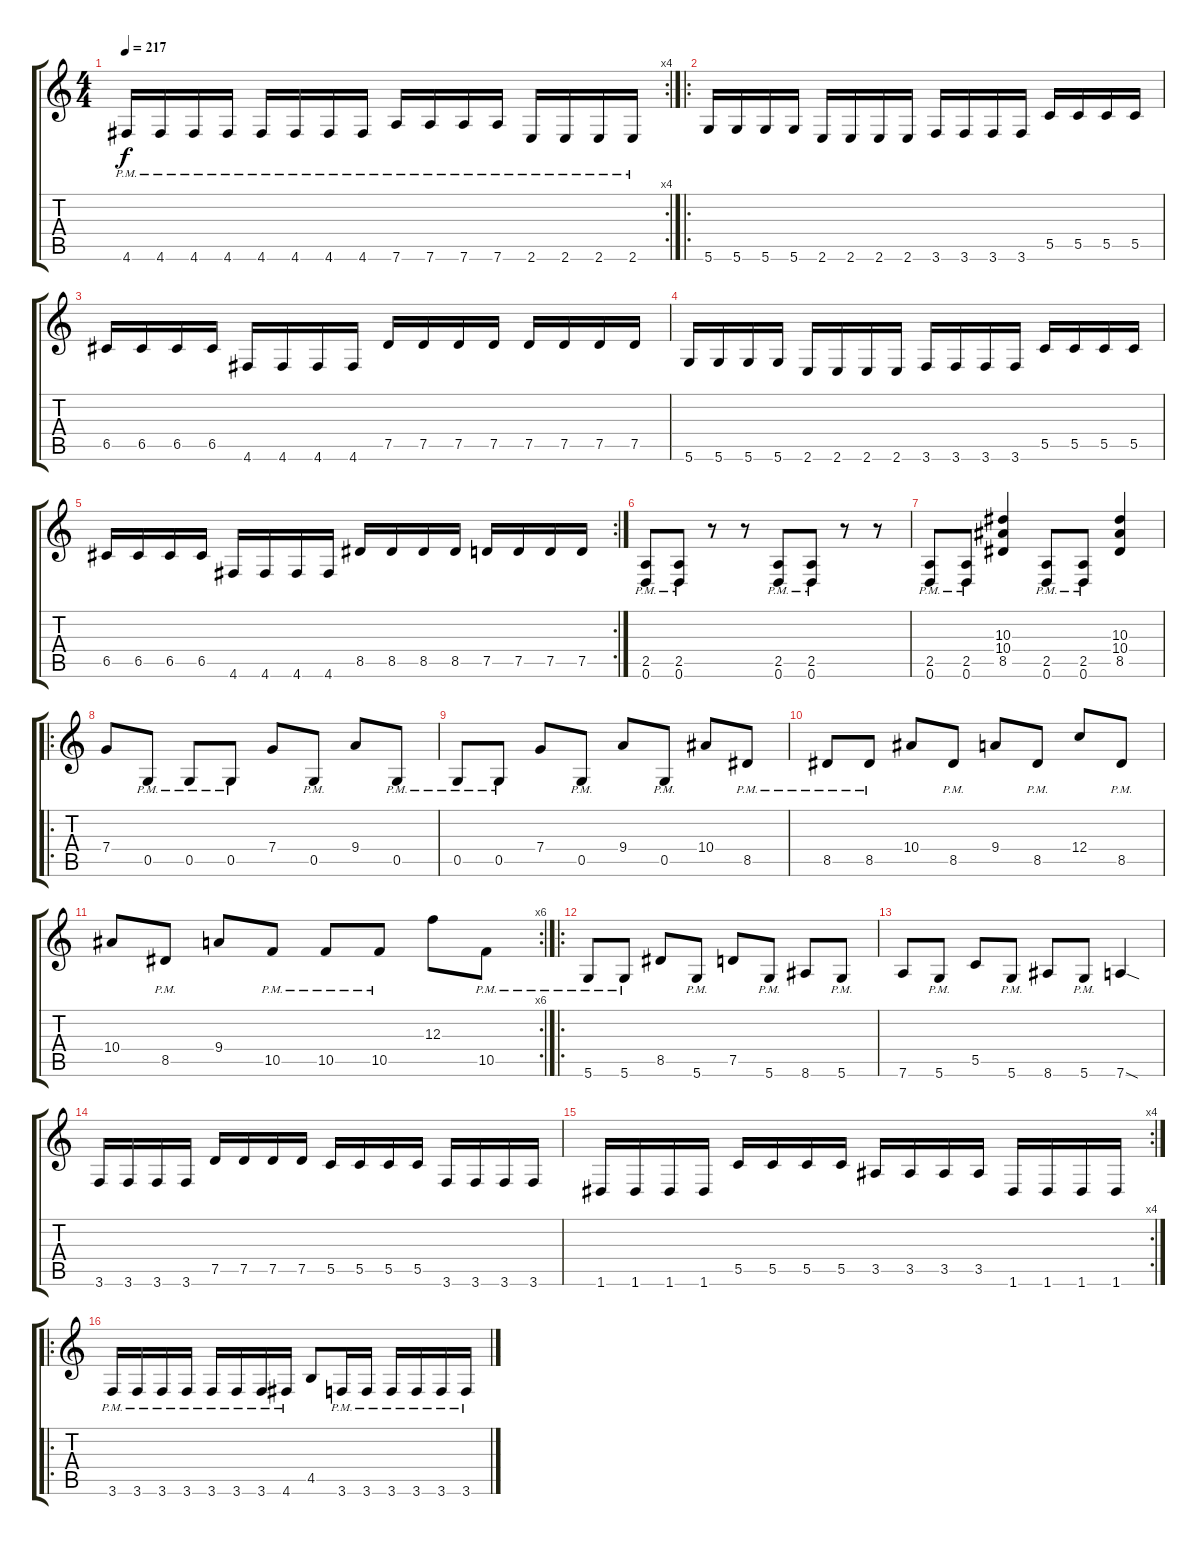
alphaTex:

\track "" {instrument distortionguitar}
\staff {score tabs}
\tuning (D4 A3 F3 C3 G2 D2) {hide}
\rc 4
\ts (4 4)
\tempo 217
\clef g2
\ks c
4.6{pm}.16{dy f} 4.6{pm}.16 4.6{pm}.16 4.6{pm}.16 4.6{pm}.16 4.6{pm}.16 4.6{pm}.16 4.6{pm}.16 7.6{pm}.16 7.6{pm}.16 7.6{pm}.16 7.6{pm}.16 2.6{pm}.16 2.6{pm}.16 2.6{pm}.16 2.6{pm}.16 |
\ro
5.6.16 5.6.16 5.6.16 5.6.16 2.6.16 2.6.16 2.6.16 2.6.16 3.6.16 3.6.16 3.6.16 3.6.16 5.5.16 5.5.16 5.5.16 5.5.16 |
6.5.16 6.5.16 6.5.16 6.5.16 4.6.16 4.6.16 4.6.16 4.6.16 7.5.16 7.5.16 7.5.16 7.5.16 7.5.16 7.5.16 7.5.16 7.5.16 |
5.6.16 5.6.16 5.6.16 5.6.16 2.6.16 2.6.16 2.6.16 2.6.16 3.6.16 3.6.16 3.6.16 3.6.16 5.5.16 5.5.16 5.5.16 5.5.16 |
\rc 2
6.5.16 6.5.16 6.5.16 6.5.16 4.6.16 4.6.16 4.6.16 4.6.16 8.5.16 8.5.16 8.5.16 8.5.16 7.5.16 7.5.16 7.5.16 7.5.16 |
(2.5{pm} 0.6{pm}).8 (2.5{pm} 0.6{pm}).8 r.8 r.8 (2.5{pm} 0.6{pm}).8 (2.5{pm} 0.6{pm}).8 r.8 r.8 |
(2.5{pm} 0.6{pm}).8 (2.5{pm} 0.6{pm}).8 (10.3 10.4 8.5).4 (2.5{pm} 0.6{pm}).8 (2.5{pm} 0.6{pm}).8 (10.3 10.4 8.5).4 |
\ro
7.4.8 0.5{pm}.8 0.5{pm}.8 0.5{pm}.8 7.4.8 0.5{pm}.8 9.4.8 0.5{pm}.8 |
0.5{pm}.8 0.5{pm}.8 7.4.8 0.5{pm}.8 9.4.8 0.5{pm}.8 10.4.8 8.5{pm}.8 |
8.5{pm}.8 8.5{pm}.8 10.4.8 8.5{pm}.8 9.4.8 8.5{pm}.8 12.4.8 8.5{pm}.8 |
\rc 6
10.4.8 8.5{pm}.8 9.4.8 10.5{pm}.8 10.5{pm}.8 10.5{pm}.8 12.3.8 10.5{pm}.8 |
\ro
5.6{pm}.8 5.6{pm}.8 8.5.8 5.6{pm}.8 7.5.8 5.6{pm}.8 8.6.8 5.6{pm}.8 |
7.6.8 5.6{pm}.8 5.5.8 5.6{pm}.8 8.6.8 5.6{pm}.8 7.6{sod}.4 |
3.6.16 3.6.16 3.6.16 3.6.16 7.5.16 7.5.16 7.5.16 7.5.16 5.5.16 5.5.16 5.5.16 5.5.16 3.6.16 3.6.16 3.6.16 3.6.16 |
\rc 4
1.6.16 1.6.16 1.6.16 1.6.16 5.5.16 5.5.16 5.5.16 5.5.16 3.5.16 3.5.16 3.5.16 3.5.16 1.6.16 1.6.16 1.6.16 1.6.16 |
\ro
3.6{pm}.16 3.6{pm}.16 3.6{pm}.16 3.6{pm}.16 3.6{pm}.16 3.6{pm}.16 3.6{pm}.16 4.6{pm}.16 4.5.8 3.6{pm}.16 3.6{pm}.16 3.6{pm}.16 3.6{pm}.16 3.6{pm}.16 3.6{pm}.16
